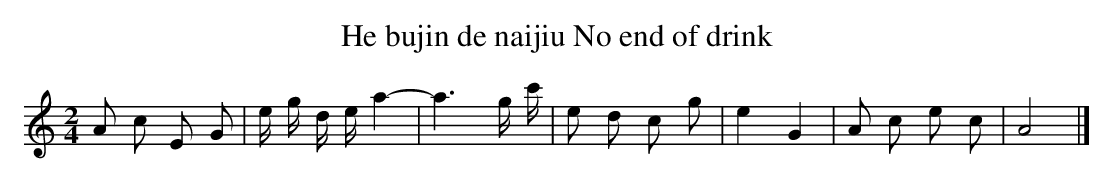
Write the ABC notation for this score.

X:1
T: He bujin de naijiu No end of drink
L: 1/8
M: 2/4
K: C
A c E G [I:setbarnb 1]|
e/ g/ d/ e/a2- |
a3g/ c'/ |
e d c g |
e2G2 |
A c e c |
A4 |]
